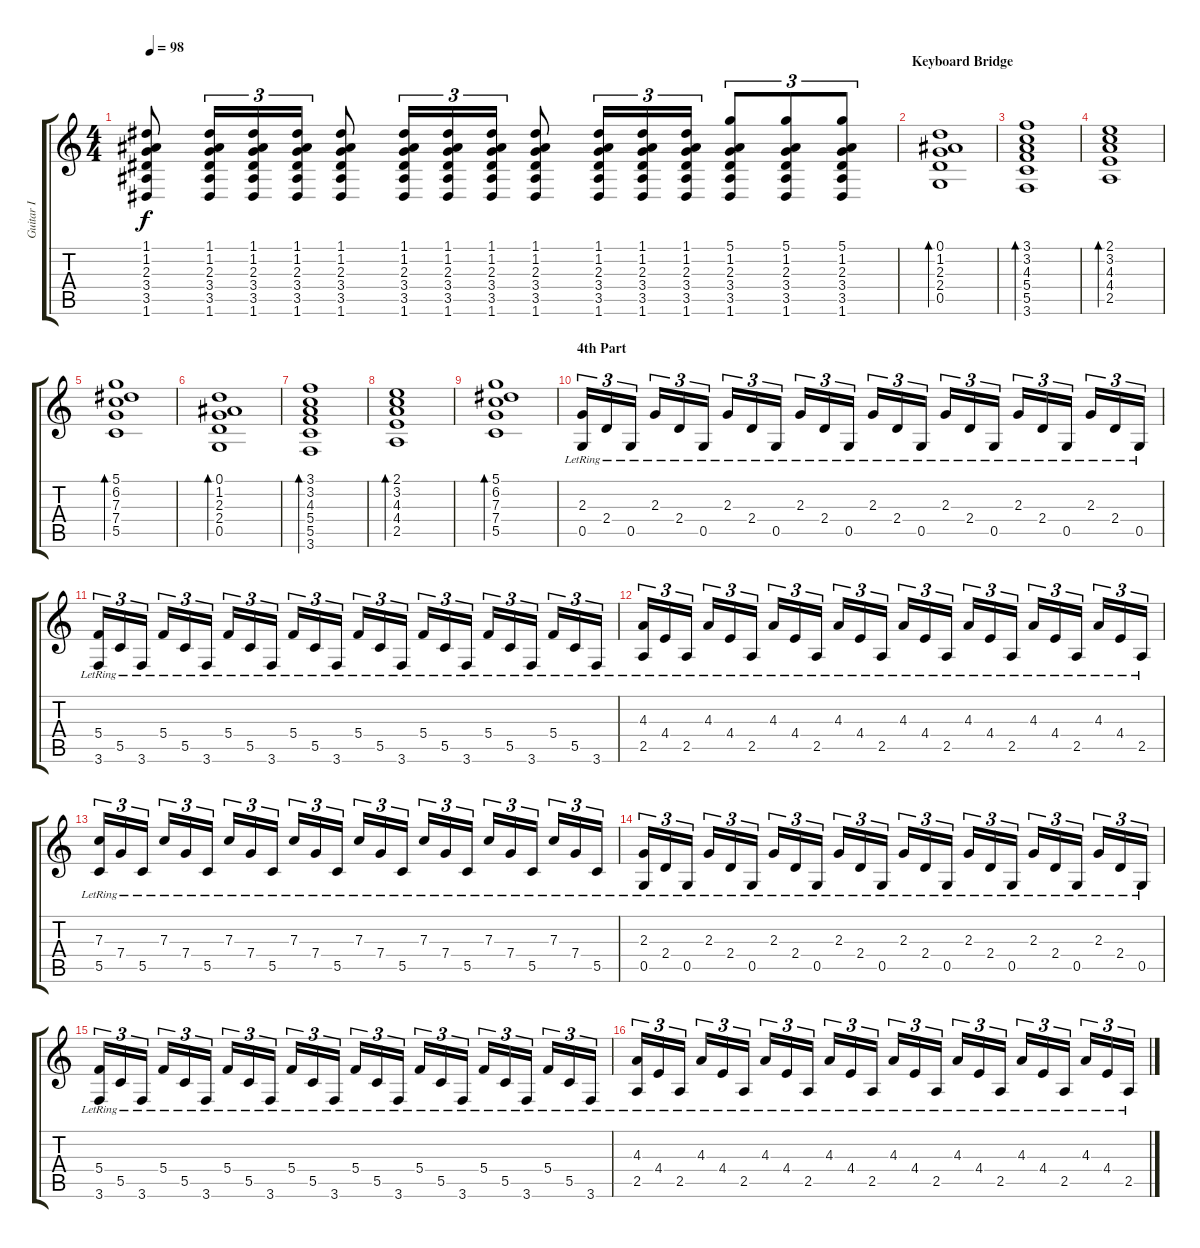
\track ("Guitar I" "Guitar I") {instrument acousticguitarsteel}
\staff {score tabs}
\tuning (D4 A3 F3 C3 G2 D2) {hide}
\ts (4 4)
\tempo 98
\clef g2
\ks c
(1.1 1.2 2.3 3.4 3.5 1.6).8{dy f} (1.1 1.2 2.3 3.4 3.5 1.6).16{tu (3 2)} (1.1 1.2 2.3 3.4 3.5 1.6).16{tu (3 2)} (1.1 1.2 2.3 3.4 3.5 1.6).16{tu (3 2)} (1.1 1.2 2.3 3.4 3.5 1.6).8 (1.1 1.2 2.3 3.4 3.5 1.6).16{tu (3 2)} (1.1 1.2 2.3 3.4 3.5 1.6).16{tu (3 2)} (1.1 1.2 2.3 3.4 3.5 1.6).16{tu (3 2)} (1.1 1.2 2.3 3.4 3.5 1.6).8 (1.1 1.2 2.3 3.4 3.5 1.6).16{tu (3 2)} (1.1 1.2 2.3 3.4 3.5 1.6).16{tu (3 2)} (1.1 1.2 2.3 3.4 3.5 1.6).16{tu (3 2)} (5.1 1.2 2.3 3.4 3.5 1.6).8{tu (3 2)} (5.1 1.2 2.3 3.4 3.5 1.6).8{tu (3 2)} (5.1 1.2 2.3 3.4 3.5 1.6).8{tu (3 2)} |
\section ("" "Keyboard Bridge")
(0.1 1.2 2.3 2.4 0.5).1{bd 120} |
(3.1 3.2 4.3 5.4 5.5 3.6).1{bd 120} |
(2.1 3.2 4.3 4.4 2.5).1{bd 120} |
(5.1 6.2 7.3 7.4 5.5).1{bd 120} |
(0.1 1.2 2.3 2.4 0.5).1{bd 120} |
(3.1 3.2 4.3 5.4 5.5 3.6).1{bd 120} |
(2.1 3.2 4.3 4.4 2.5).1{bd 120} |
(5.1 6.2 7.3 7.4 5.5).1{bd 120} |
\section ("" "4th Part")
(2.3{lr} 0.5{lr}).16{tu (3 2)} 2.4{lr}.16{tu (3 2)} 0.5{lr}.16{tu (3 2)} 2.3{lr}.16{tu (3 2)} 2.4{lr}.16{tu (3 2)} 0.5{lr}.16{tu (3 2)} 2.3{lr}.16{tu (3 2)} 2.4{lr}.16{tu (3 2)} 0.5{lr}.16{tu (3 2)} 2.3{lr}.16{tu (3 2)} 2.4{lr}.16{tu (3 2)} 0.5{lr}.16{tu (3 2)} 2.3{lr}.16{tu (3 2)} 2.4{lr}.16{tu (3 2)} 0.5{lr}.16{tu (3 2)} 2.3{lr}.16{tu (3 2)} 2.4{lr}.16{tu (3 2)} 0.5{lr}.16{tu (3 2)} 2.3{lr}.16{tu (3 2)} 2.4{lr}.16{tu (3 2)} 0.5{lr}.16{tu (3 2)} 2.3{lr}.16{tu (3 2)} 2.4{lr}.16{tu (3 2)} 0.5{lr}.16{tu (3 2)} |
(5.4{lr} 3.6{lr}).16{tu (3 2)} 5.5{lr}.16{tu (3 2)} 3.6{lr}.16{tu (3 2)} 5.4{lr}.16{tu (3 2)} 5.5{lr}.16{tu (3 2)} 3.6{lr}.16{tu (3 2)} 5.4{lr}.16{tu (3 2)} 5.5{lr}.16{tu (3 2)} 3.6{lr}.16{tu (3 2)} 5.4{lr}.16{tu (3 2)} 5.5{lr}.16{tu (3 2)} 3.6{lr}.16{tu (3 2)} 5.4{lr}.16{tu (3 2)} 5.5{lr}.16{tu (3 2)} 3.6{lr}.16{tu (3 2)} 5.4{lr}.16{tu (3 2)} 5.5{lr}.16{tu (3 2)} 3.6{lr}.16{tu (3 2)} 5.4{lr}.16{tu (3 2)} 5.5{lr}.16{tu (3 2)} 3.6{lr}.16{tu (3 2)} 5.4{lr}.16{tu (3 2)} 5.5{lr}.16{tu (3 2)} 3.6{lr}.16{tu (3 2)} |
(4.3{lr} 2.5{lr}).16{tu (3 2)} 4.4{lr}.16{tu (3 2)} 2.5{lr}.16{tu (3 2)} 4.3{lr}.16{tu (3 2)} 4.4{lr}.16{tu (3 2)} 2.5{lr}.16{tu (3 2)} 4.3{lr}.16{tu (3 2)} 4.4{lr}.16{tu (3 2)} 2.5{lr}.16{tu (3 2)} 4.3{lr}.16{tu (3 2)} 4.4{lr}.16{tu (3 2)} 2.5{lr}.16{tu (3 2)} 4.3{lr}.16{tu (3 2)} 4.4{lr}.16{tu (3 2)} 2.5{lr}.16{tu (3 2)} 4.3{lr}.16{tu (3 2)} 4.4{lr}.16{tu (3 2)} 2.5{lr}.16{tu (3 2)} 4.3{lr}.16{tu (3 2)} 4.4{lr}.16{tu (3 2)} 2.5{lr}.16{tu (3 2)} 4.3{lr}.16{tu (3 2)} 4.4{lr}.16{tu (3 2)} 2.5{lr}.16{tu (3 2)} |
(7.3{lr} 5.5{lr}).16{tu (3 2)} 7.4{lr}.16{tu (3 2)} 5.5{lr}.16{tu (3 2)} 7.3{lr}.16{tu (3 2)} 7.4{lr}.16{tu (3 2)} 5.5{lr}.16{tu (3 2)} 7.3{lr}.16{tu (3 2)} 7.4{lr}.16{tu (3 2)} 5.5{lr}.16{tu (3 2)} 7.3{lr}.16{tu (3 2)} 7.4{lr}.16{tu (3 2)} 5.5{lr}.16{tu (3 2)} 7.3{lr}.16{tu (3 2)} 7.4{lr}.16{tu (3 2)} 5.5{lr}.16{tu (3 2)} 7.3{lr}.16{tu (3 2)} 7.4{lr}.16{tu (3 2)} 5.5{lr}.16{tu (3 2)} 7.3{lr}.16{tu (3 2)} 7.4{lr}.16{tu (3 2)} 5.5{lr}.16{tu (3 2)} 7.3{lr}.16{tu (3 2)} 7.4{lr}.16{tu (3 2)} 5.5{lr}.16{tu (3 2)} |
(2.3{lr} 0.5{lr}).16{tu (3 2)} 2.4{lr}.16{tu (3 2)} 0.5{lr}.16{tu (3 2)} 2.3{lr}.16{tu (3 2)} 2.4{lr}.16{tu (3 2)} 0.5{lr}.16{tu (3 2)} 2.3{lr}.16{tu (3 2)} 2.4{lr}.16{tu (3 2)} 0.5{lr}.16{tu (3 2)} 2.3{lr}.16{tu (3 2)} 2.4{lr}.16{tu (3 2)} 0.5{lr}.16{tu (3 2)} 2.3{lr}.16{tu (3 2)} 2.4{lr}.16{tu (3 2)} 0.5{lr}.16{tu (3 2)} 2.3{lr}.16{tu (3 2)} 2.4{lr}.16{tu (3 2)} 0.5{lr}.16{tu (3 2)} 2.3{lr}.16{tu (3 2)} 2.4{lr}.16{tu (3 2)} 0.5{lr}.16{tu (3 2)} 2.3{lr}.16{tu (3 2)} 2.4{lr}.16{tu (3 2)} 0.5{lr}.16{tu (3 2)} |
(5.4{lr} 3.6{lr}).16{tu (3 2)} 5.5{lr}.16{tu (3 2)} 3.6{lr}.16{tu (3 2)} 5.4{lr}.16{tu (3 2)} 5.5{lr}.16{tu (3 2)} 3.6{lr}.16{tu (3 2)} 5.4{lr}.16{tu (3 2)} 5.5{lr}.16{tu (3 2)} 3.6{lr}.16{tu (3 2)} 5.4{lr}.16{tu (3 2)} 5.5{lr}.16{tu (3 2)} 3.6{lr}.16{tu (3 2)} 5.4{lr}.16{tu (3 2)} 5.5{lr}.16{tu (3 2)} 3.6{lr}.16{tu (3 2)} 5.4{lr}.16{tu (3 2)} 5.5{lr}.16{tu (3 2)} 3.6{lr}.16{tu (3 2)} 5.4{lr}.16{tu (3 2)} 5.5{lr}.16{tu (3 2)} 3.6{lr}.16{tu (3 2)} 5.4{lr}.16{tu (3 2)} 5.5{lr}.16{tu (3 2)} 3.6{lr}.16{tu (3 2)} |
(4.3{lr} 2.5{lr}).16{tu (3 2)} 4.4{lr}.16{tu (3 2)} 2.5{lr}.16{tu (3 2)} 4.3{lr}.16{tu (3 2)} 4.4{lr}.16{tu (3 2)} 2.5{lr}.16{tu (3 2)} 4.3{lr}.16{tu (3 2)} 4.4{lr}.16{tu (3 2)} 2.5{lr}.16{tu (3 2)} 4.3{lr}.16{tu (3 2)} 4.4{lr}.16{tu (3 2)} 2.5{lr}.16{tu (3 2)} 4.3{lr}.16{tu (3 2)} 4.4{lr}.16{tu (3 2)} 2.5{lr}.16{tu (3 2)} 4.3{lr}.16{tu (3 2)} 4.4{lr}.16{tu (3 2)} 2.5{lr}.16{tu (3 2)} 4.3{lr}.16{tu (3 2)} 4.4{lr}.16{tu (3 2)} 2.5{lr}.16{tu (3 2)} 4.3{lr}.16{tu (3 2)} 4.4{lr}.16{tu (3 2)} 2.5{lr}.16{tu (3 2)}
